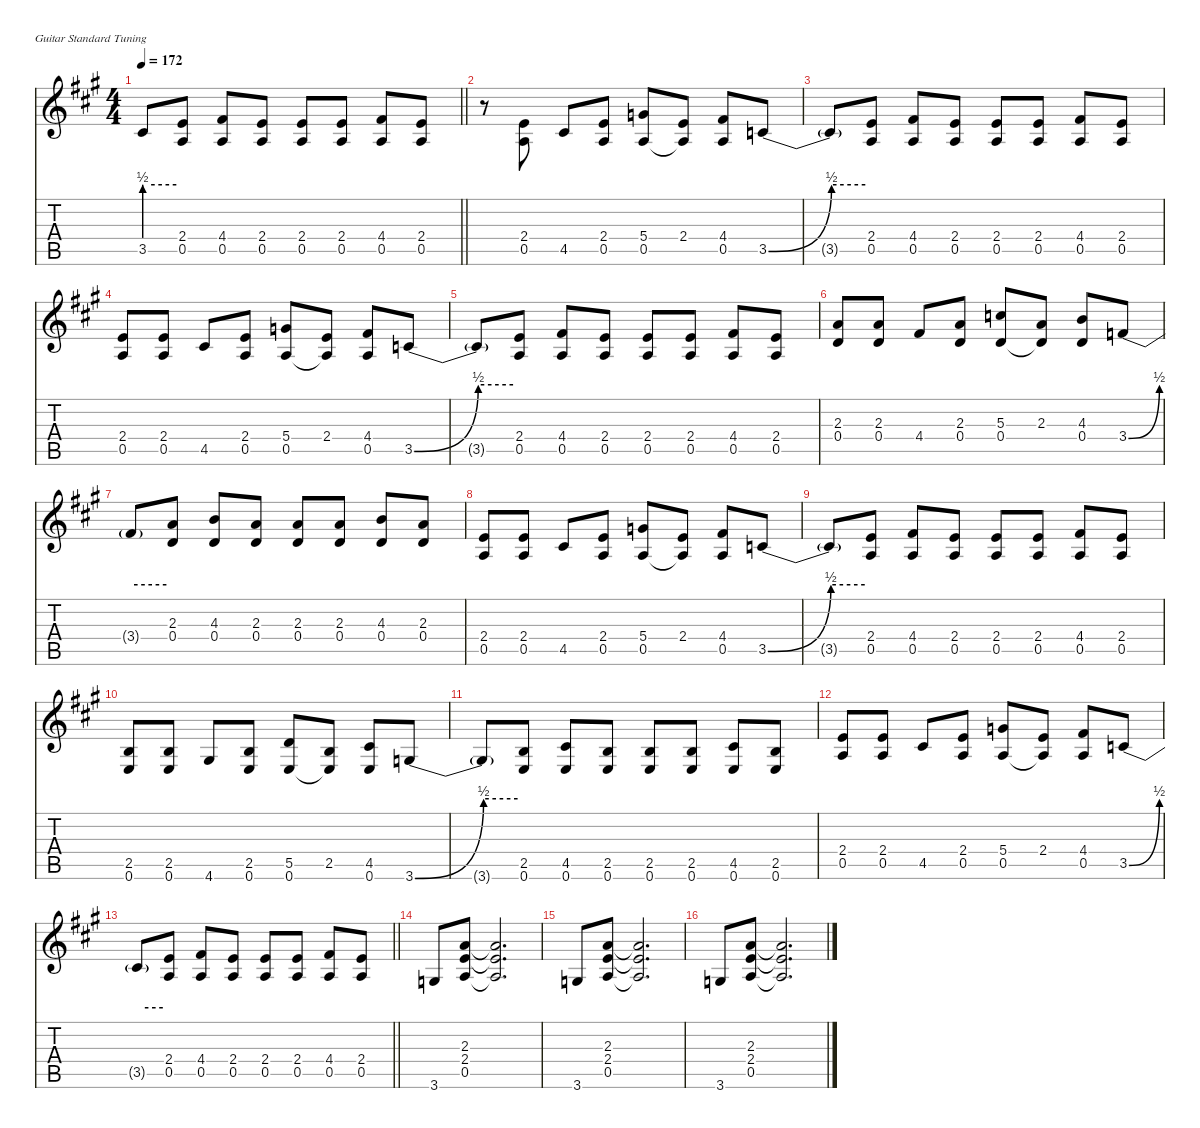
\defaultSystemsLayout 4
\hideDynamics
\bracketExtendMode nobrackets
\singleTrackTrackNamePolicy hidden
\multiTrackTrackNamePolicy hidden
\firstSystemTrackNameMode fullname
\firstSystemTrackNameOrientation horizontal
\otherSystemsTrackNameOrientation horizontal
\track ("Guitar 1" "dist.guit.") {instrument distortionguitar}
\staff {score tabs}
\tuning (E4 B3 G3 D3 A2 E2)
\ts (4 4)
\tempo 172
\clef g2
\barLineRight lightlight
\ks a
3.5{be (hold 0 2 15 2) t}.8{dy f beam Up} (2.4{acc forcenatural} 0.5{acc forcenatural}).8{beam Up} (4.4{acc #} 0.5{acc forcenatural}).8{beam Up} (2.4{acc forcenatural} 0.5{acc forcenatural}).8{beam Up} (2.4{acc forcenatural} 0.5{acc forcenatural}).8{beam Up} (2.4{acc forcenatural} 0.5{acc forcenatural}).8{beam Up} (4.4{acc #} 0.5{acc forcenatural}).8{beam Up} (2.4{acc forcenatural} 0.5{acc forcenatural}).8{beam Up} |
r.8{beam Down} (2.4{acc forcenatural} 0.5{acc forcenatural}).8{beam Up} 4.5{acc #}.8{beam Up} (2.4{acc forcenatural} 0.5{acc forcenatural}).8{beam Up} (5.4{acc forcenatural} 0.5{acc forcenatural}).8{beam Up} (2.4{acc forcenatural} 0.5{t acc forcenatural}).8{beam Up} (4.4{acc #} 0.5{acc forcenatural}).8{beam Up} 3.5{be (bend 0 0 60 2) acc forcenatural}.8{beam Up} |
3.5{be (hold 0 2 1.9999997999999999 2) t}.8{beam Up} (2.4{acc forcenatural} 0.5{acc forcenatural}).8{beam Up} (4.4{acc #} 0.5{acc forcenatural}).8{beam Up} (2.4{acc forcenatural} 0.5{acc forcenatural}).8{beam Up} (2.4{acc forcenatural} 0.5{acc forcenatural}).8{beam Up} (2.4{acc forcenatural} 0.5{acc forcenatural}).8{beam Up} (4.4{acc #} 0.5{acc forcenatural}).8{beam Up} (2.4{acc forcenatural} 0.5{acc forcenatural}).8{beam Up} |
(2.4{acc forcenatural} 0.5{acc forcenatural}).8{beam Up} (2.4{acc forcenatural} 0.5{acc forcenatural}).8{beam Up} 4.5{acc #}.8{beam Up} (2.4{acc forcenatural} 0.5{acc forcenatural}).8{beam Up} (5.4{acc forcenatural} 0.5{acc forcenatural}).8{beam Up} (2.4{acc forcenatural} 0.5{t acc forcenatural}).8{beam Up} (4.4{acc #} 0.5{acc forcenatural}).8{beam Up} 3.5{be (bend 0 0 60 2) acc forcenatural}.8{beam Up} |
3.5{be (hold 0 2 15 2) t}.8{beam Up} (2.4{acc forcenatural} 0.5{acc forcenatural}).8{beam Up} (4.4{acc #} 0.5{acc forcenatural}).8{beam Up} (2.4{acc forcenatural} 0.5{acc forcenatural}).8{beam Up} (2.4{acc forcenatural} 0.5{acc forcenatural}).8{beam Up} (2.4{acc forcenatural} 0.5{acc forcenatural}).8{beam Up} (4.4{acc #} 0.5{acc forcenatural}).8{beam Up} (2.4{acc forcenatural} 0.5{acc forcenatural}).8{beam Up} |
(2.3{acc forcenatural} 0.4{acc forcenatural}).8{beam Up} (2.3{acc forcenatural} 0.4{acc forcenatural}).8{beam Up} 4.4{acc #}.8{beam Up} (2.3{acc forcenatural} 0.4{acc forcenatural}).8{beam Up} (5.3{acc forcenatural} 0.4{acc forcenatural}).8{beam Up} (2.3{acc forcenatural} 0.4{t acc forcenatural}).8{beam Up} (4.3{acc forcenatural} 0.4{acc forcenatural}).8{beam Up} 3.4{be (bend 0 0 60 2) acc forcenatural}.8{beam Up} |
3.4{be (hold 0 2 15 2) t}.8{beam Up} (2.3{acc forcenatural} 0.4{acc forcenatural}).8{beam Up} (4.3{acc forcenatural} 0.4{acc forcenatural}).8{beam Up} (2.3{acc forcenatural} 0.4{acc forcenatural}).8{beam Up} (2.3{acc forcenatural} 0.4{acc forcenatural}).8{beam Up} (2.3{acc forcenatural} 0.4{acc forcenatural}).8{beam Up} (4.3{acc forcenatural} 0.4{acc forcenatural}).8{beam Up} (2.3{acc forcenatural} 0.4{acc forcenatural}).8{beam Up} |
(2.4{acc forcenatural} 0.5{acc forcenatural}).8{beam Up} (2.4{acc forcenatural} 0.5{acc forcenatural}).8{beam Up} 4.5{acc #}.8{beam Up} (2.4{acc forcenatural} 0.5{acc forcenatural}).8{beam Up} (5.4{acc forcenatural} 0.5{acc forcenatural}).8{beam Up} (2.4{acc forcenatural} 0.5{t acc forcenatural}).8{beam Up} (4.4{acc #} 0.5{acc forcenatural}).8{beam Up} 3.5{be (bend 0 0 60 2) acc forcenatural}.8{beam Up} |
3.5{be (hold 0 2 15 2) t}.8{beam Up} (2.4{acc forcenatural} 0.5{acc forcenatural}).8{beam Up} (4.4{acc #} 0.5{acc forcenatural}).8{beam Up} (2.4{acc forcenatural} 0.5{acc forcenatural}).8{beam Up} (2.4{acc forcenatural} 0.5{acc forcenatural}).8{beam Up} (2.4{acc forcenatural} 0.5{acc forcenatural}).8{beam Up} (4.4{acc #} 0.5{acc forcenatural}).8{beam Up} (2.4{acc forcenatural} 0.5{acc forcenatural}).8{beam Up} |
(2.5{acc forcenatural} 0.6{acc forcenatural}).8{beam Up} (2.5{acc forcenatural} 0.6{acc forcenatural}).8{beam Up} 4.6{acc #}.8{beam Up} (2.5{acc forcenatural} 0.6{acc forcenatural}).8{beam Up} (5.5{acc forcenatural} 0.6{acc forcenatural}).8{beam Up} (2.5{acc forcenatural} 0.6{t acc forcenatural}).8{beam Up} (4.5{acc #} 0.6{acc forcenatural}).8{beam Up} 3.6{be (bend 0 0 60 2) acc forcenatural}.8{beam Up} |
3.6{be (hold 0 2 15 2) t}.8{beam Up} (2.5{acc forcenatural} 0.6{acc forcenatural}).8{beam Up} (4.5{acc #} 0.6{acc forcenatural}).8{beam Up} (2.5{acc forcenatural} 0.6{acc forcenatural}).8{beam Up} (2.5{acc forcenatural} 0.6{acc forcenatural}).8{beam Up} (2.5{acc forcenatural} 0.6{acc forcenatural}).8{beam Up} (4.5{acc #} 0.6{acc forcenatural}).8{beam Up} (2.5{acc forcenatural} 0.6{acc forcenatural}).8{beam Up} |
(2.4{acc forcenatural} 0.5{acc forcenatural}).8{beam Up} (2.4{acc forcenatural} 0.5{acc forcenatural}).8{beam Up} 4.5{acc #}.8{beam Up} (2.4{acc forcenatural} 0.5{acc forcenatural}).8{beam Up} (5.4{acc forcenatural} 0.5{acc forcenatural}).8{beam Up} (2.4{acc forcenatural} 0.5{t acc forcenatural}).8{beam Up} (4.4{acc #} 0.5{acc forcenatural}).8{beam Up} 3.5{be (bend 0 0 60 2) acc forcenatural}.8{beam Up} |
\barLineRight lightlight
3.5{be (hold 0 2 15 2) t}.8{beam Up} (2.4{acc forcenatural} 0.5{acc forcenatural}).8{beam Up} (4.4{acc #} 0.5{acc forcenatural}).8{beam Up} (2.4{acc forcenatural} 0.5{acc forcenatural}).8{beam Up} (2.4{acc forcenatural} 0.5{acc forcenatural}).8{beam Up} (2.4{acc forcenatural} 0.5{acc forcenatural}).8{beam Up} (4.4{acc #} 0.5{acc forcenatural}).8{beam Up} (2.4{acc forcenatural} 0.5{acc forcenatural}).8{beam Up} |
3.6{acc forcenatural}.8{beam Up} (2.3{acc forcenatural} 2.4{acc forcenatural} 0.5{acc forcenatural}).8{beam Up} (2.3{t acc forcenatural} 2.4{t acc forcenatural} 0.5{t acc forcenatural}).2{d beam Up} |
3.6{acc forcenatural}.8{beam Up} (2.3{acc forcenatural} 2.4{acc forcenatural} 0.5{acc forcenatural}).8{beam Up} (2.3{t acc forcenatural} 2.4{t acc forcenatural} 0.5{t acc forcenatural}).2{d beam Up} |
3.6{acc forcenatural}.8{beam Up} (2.3{acc forcenatural} 2.4{acc forcenatural} 0.5{acc forcenatural}).8{beam Up} (2.3{t acc forcenatural} 2.4{t acc forcenatural} 0.5{t acc forcenatural}).2{d beam Up}
